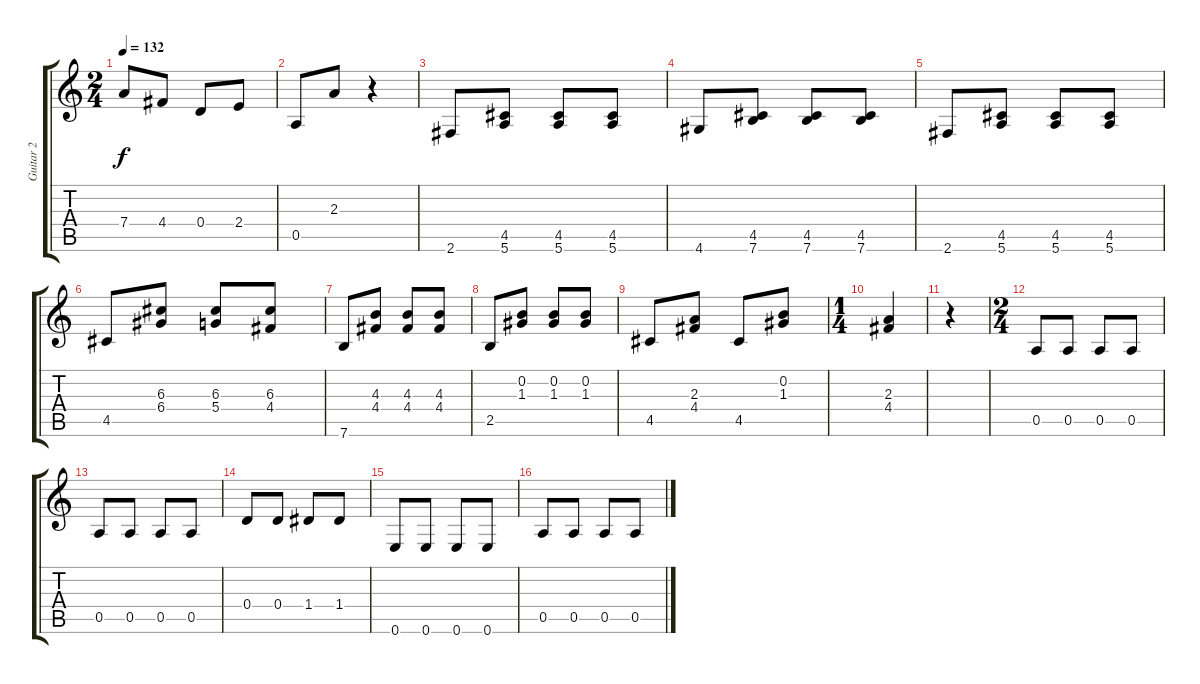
\track ("Guitar 2" "Guitar 2") {instrument acousticguitarnylon}
\staff {score tabs}
\tuning (E4 B3 G3 D3 A2 E2) {hide}
\ts (2 4)
\tempo 132
\clef g2
\ks c
7.4.8{dy f} 4.4.8 0.4.8 2.4.8 |
0.5.8 2.3.8 r.4 |
2.6.8 (4.5 5.6).8 (4.5 5.6).8 (4.5 5.6).8 |
4.6.8 (4.5 7.6).8 (4.5 7.6).8 (4.5 7.6).8 |
2.6.8 (4.5 5.6).8 (4.5 5.6).8 (4.5 5.6).8 |
4.5.8 (6.3 6.4).8 (6.3 5.4).8 (6.3 4.4).8 |
7.6.8 (4.3 4.4).8 (4.3 4.4).8 (4.3 4.4).8 |
2.5.8 (0.2 1.3).8 (0.2 1.3).8 (0.2 1.3).8 |
4.5.8 (2.3 4.4).8 4.5.8 (0.2 1.3).8 |
\ts (1 4)
(2.3 4.4).4 |
r.4 |
\ts (2 4)
0.5.8 0.5.8 0.5.8 0.5.8 |
0.5.8 0.5.8 0.5.8 0.5.8 |
0.4.8 0.4.8 1.4.8 1.4.8 |
0.6.8 0.6.8 0.6.8 0.6.8 |
0.5.8 0.5.8 0.5.8 0.5.8
